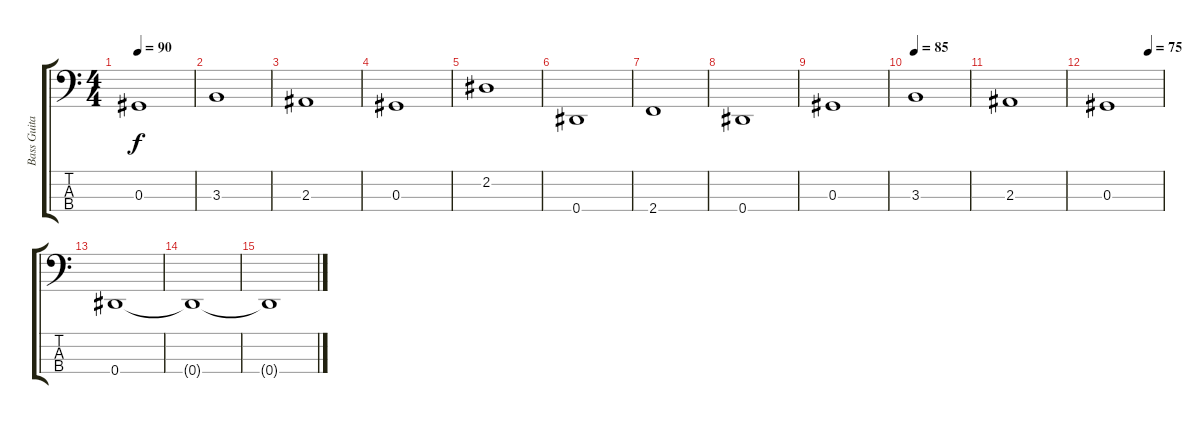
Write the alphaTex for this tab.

\track ("Bass Guitar" "Bass Guita") {instrument electricbassfinger}
\staff {score tabs}
\tuning (Gb2 Db2 Ab1 Eb1) {hide}
\ts (4 4)
\tempo 90
\clef f4
\ks c
0.3.1{dy f} |
3.3.1 |
2.3.1 |
0.3.1 |
2.2.1 |
0.4.1 |
2.4.1 |
0.4.1 |
0.3.1 |
\tempo 85
3.3.1 |
2.3.1 |
\tempo (75 0.75)
0.3.1 |
0.4.1 |
0.4{t}.1 |
0.4{t}.1
